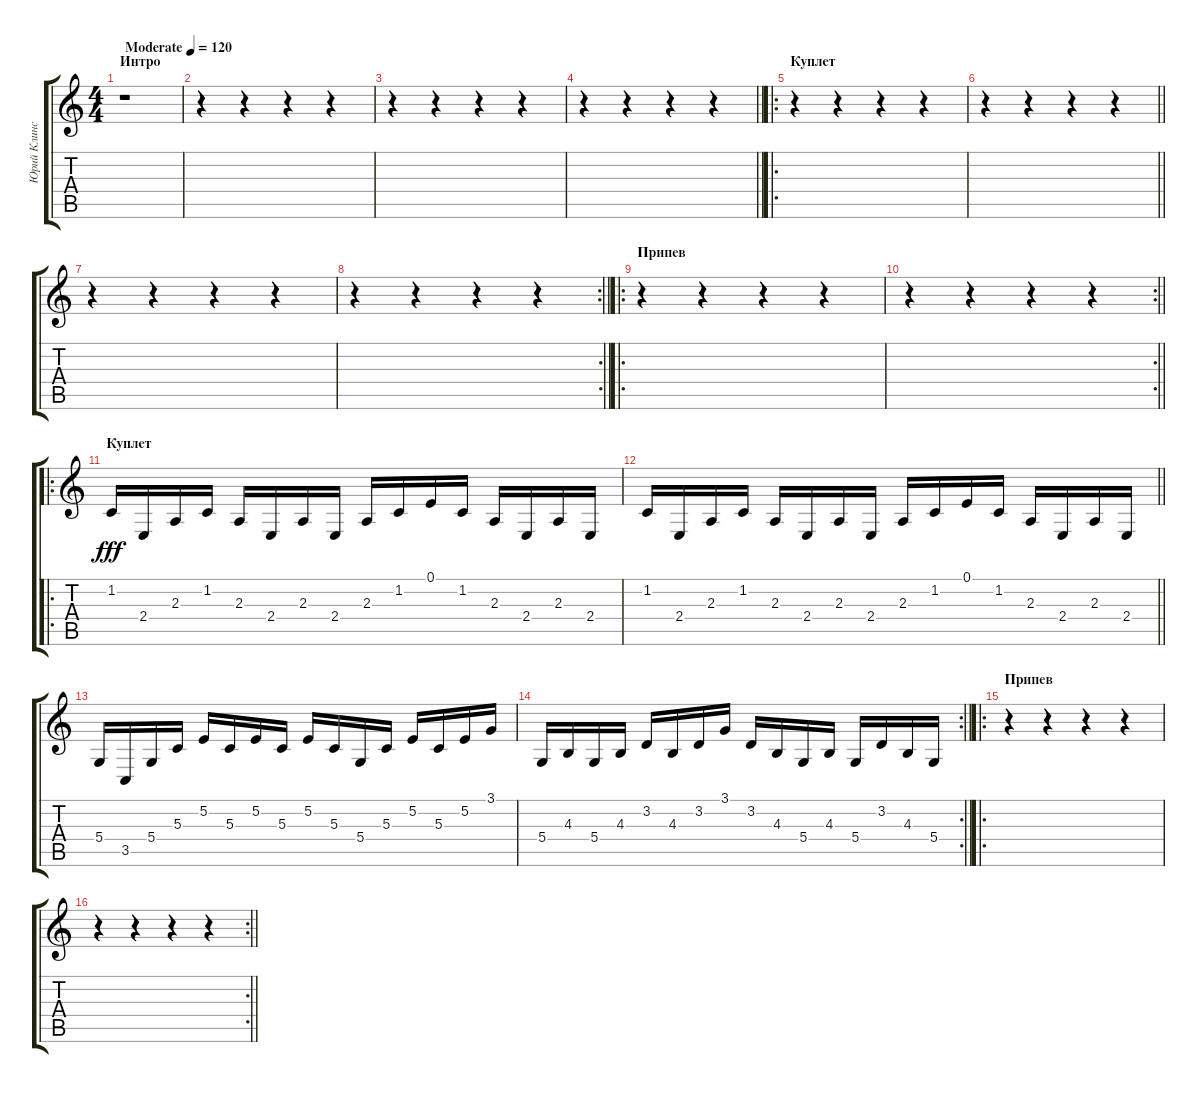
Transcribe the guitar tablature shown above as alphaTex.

\track ("Юрий Клинских" "Юрий Клинс") {instrument vibraphone}
\staff {score tabs}
\tuning (E4 B3 G3 D3 A2 E2) {hide}
\ts (4 4)
\section ("" "Интро")
\tempo (120 "Moderate")
\clef g2
\ks c
r.1{dy fff instrument vibraphone} |
r.4 r.4 r.4 r.4 |
r.4 r.4 r.4 r.4 |
\barLineRight lightlight
r.4 r.4 r.4 r.4 |
\ro
\section ("" "Куплет")
r.4 r.4 r.4 r.4 |
\barLineRight lightlight
r.4 r.4 r.4 r.4 |
r.4 r.4 r.4 r.4 |
\rc 2
\barLineRight lightlight
r.4 r.4 r.4 r.4 |
\ro
\section ("" "Припев")
r.4 r.4 r.4 r.4 |
\rc 2
\barLineRight lightlight
r.4 r.4 r.4 r.4 |
\ro
\section ("" "Куплет")
1.2.16 2.4.16 2.3.16 1.2.16 2.3.16 2.4.16 2.3.16 2.4.16 2.3.16 1.2.16 0.1.16 1.2.16 2.3.16 2.4.16 2.3.16 2.4.16 |
\barLineRight lightlight
1.2.16 2.4.16 2.3.16 1.2.16 2.3.16 2.4.16 2.3.16 2.4.16 2.3.16 1.2.16 0.1.16 1.2.16 2.3.16 2.4.16 2.3.16 2.4.16 |
5.4.16 3.5.16 5.4.16 5.3.16 5.2.16 5.3.16 5.2.16 5.3.16 5.2.16 5.3.16 5.4.16 5.3.16 5.2.16 5.3.16 5.2.16 3.1.16 |
\rc 2
\barLineRight lightlight
5.4.16 4.3.16 5.4.16 4.3.16 3.2.16 4.3.16 3.2.16 3.1.16 3.2.16 4.3.16 5.4.16 4.3.16 5.4.16 3.2.16 4.3.16 5.4.16 |
\ro
\section ("" "Припев")
r.4 r.4 r.4 r.4 |
\rc 2
\barLineRight lightlight
r.4 r.4 r.4 r.4
